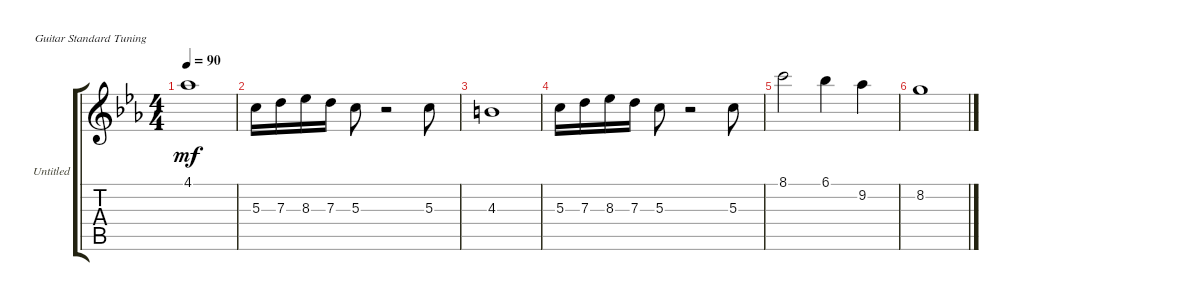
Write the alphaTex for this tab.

\bracketExtendMode groupsimilarinstruments
\firstSystemTrackNameOrientation horizontal
\otherSystemsTrackNameOrientation horizontal
\track ("Untitled" "Untitled") {instrument acousticguitarnylon}
\staff {score tabs}
\tuning (E4 B3 G3 D3 A2 E2)
\ts (4 4)
\tempo 90
\clef g2
\ks eb
4.1.1{dy mf} |
5.3.16 7.3.16 8.3.16 7.3.16 5.3.8 r.2 5.3.8 |
4.3.1 |
5.3.16 7.3.16 8.3.16 7.3.16 5.3.8 r.2 5.3.8 |
8.1.2 6.1.4 9.2.4 |
8.2.1
